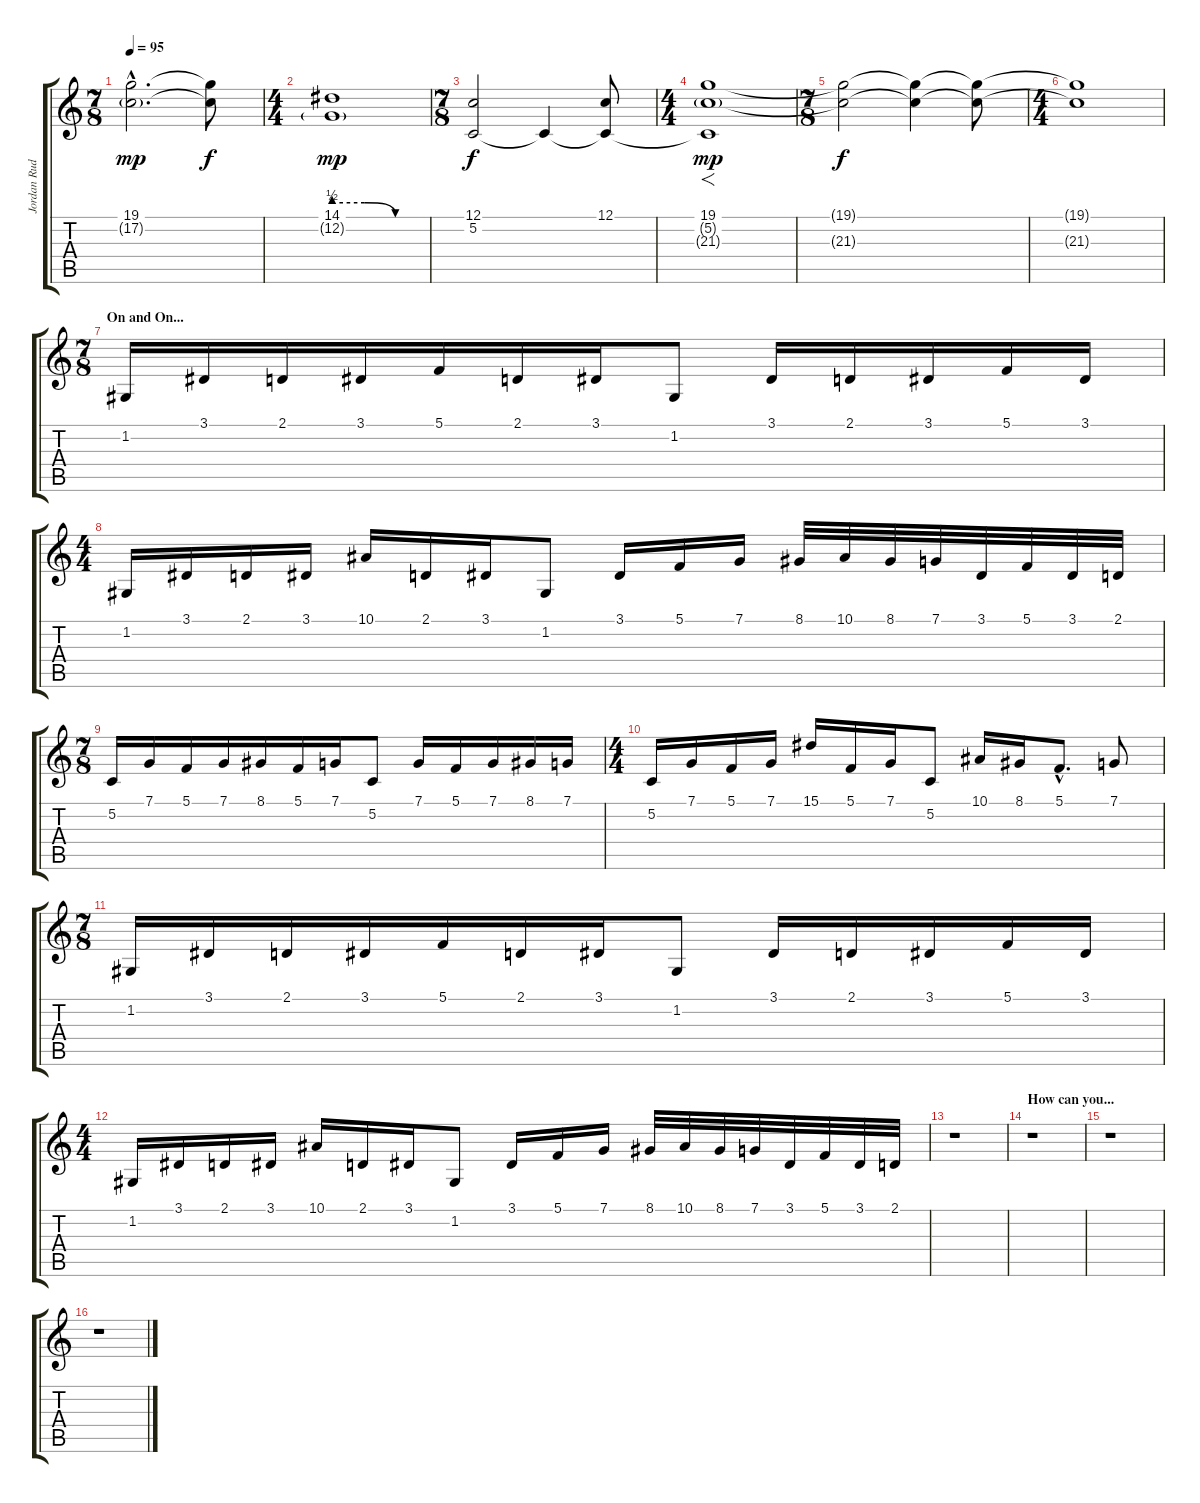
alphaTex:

\track ("Jordan Rudess" "Jordan Rud") {instrument lead1square}
\staff {score tabs}
\tuning (C4 G3 Eb3 Bb2 F2 C2) {hide}
\ts (7 8)
\tempo 95
\clef g2
\ks c
(19.1{hac} 17.2{g hac}).2{d dy mp} (19.1{t} 17.2{t}).8{dy f} |
\ts (4 4)
(14.1{be (custom 0 2 20 2 40 0 60 0)} 12.2{g}).1{dy mp} |
\ts (7 8)
(12.1 5.2).2{dy f} 5.2{t}.4 (12.1 5.2{t}).8 |
\ts (4 4)
(19.1 5.2{t} 21.3{g}).1{f dy mp} |
\ts (7 8)
(19.1{t} 21.3{t}).2{dy f} (19.1{t} 21.3{t}).4 (19.1{t} 21.3{t}).8 |
\ts (4 4)
(19.1{t} 21.3{t}).1 |
\ts (7 8)
\section ("" "On and On...")
1.2.16{volume 10 balance 8} 3.1.16 2.1.16 3.1.16 5.1.16 2.1.16 3.1.16 1.2.8 3.1.16 2.1.16 3.1.16 5.1.16 3.1.16 |
\ts (4 4)
1.2.16 3.1.16 2.1.16 3.1.16 10.1.16 2.1.16 3.1.16 1.2.8 3.1.16 5.1.16 7.1.16 8.1.32 10.1.32 8.1.32 7.1.32 3.1.32 5.1.32 3.1.32 2.1.32 |
\ts (7 8)
5.2.16{volume 12} 7.1.16 5.1.16 7.1.16 8.1.16 5.1.16 7.1.16 5.2.8 7.1.16 5.1.16 7.1.16 8.1.16 7.1.16 |
\ts (4 4)
5.2.16 7.1.16 5.1.16 7.1.16 15.1.16 5.1.16 7.1.16 5.2.8 10.1.16 8.1.16 5.1{hac}.8{d} 7.1.8 |
\ts (7 8)
1.2.16{volume 11} 3.1.16 2.1.16 3.1.16 5.1.16 2.1.16 3.1.16 1.2.8 3.1.16 2.1.16 3.1.16 5.1.16 3.1.16 |
\ts (4 4)
1.2.16 3.1.16 2.1.16 3.1.16 10.1.16 2.1.16 3.1.16 1.2.8 3.1.16 5.1.16 7.1.16 8.1.32 10.1.32 8.1.32 7.1.32 3.1.32 5.1.32 3.1.32 2.1.32 |
r.1 |
\section ("" "How can you...")
r.1 |
r.1 |
r.1
